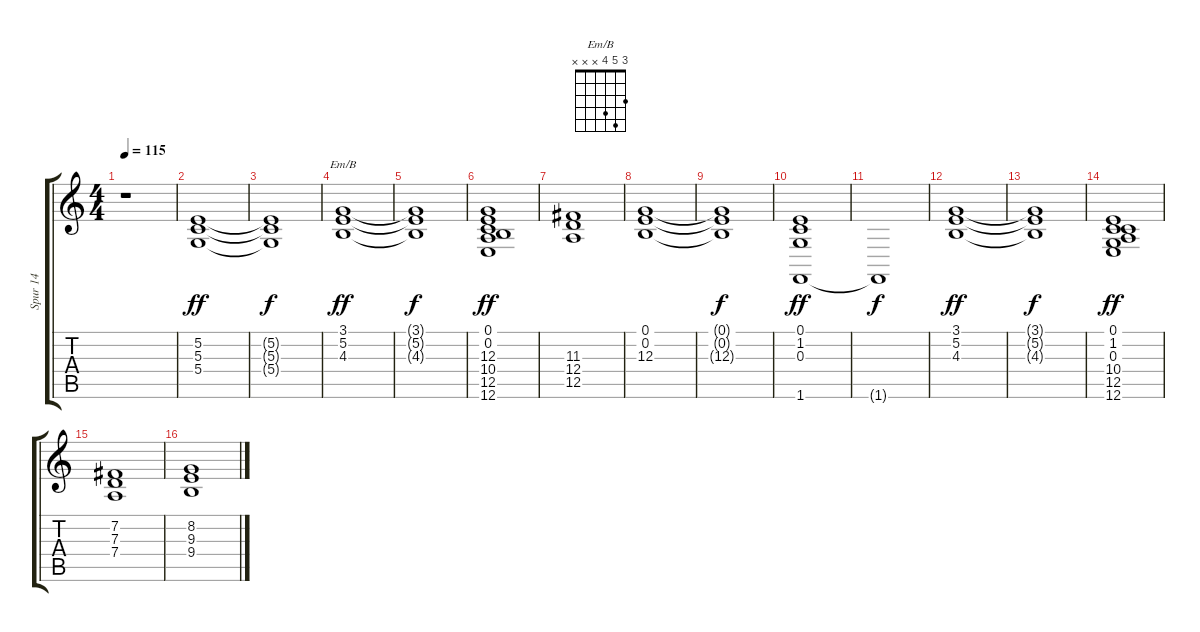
\track ("Spur 14" "Spur 14") {instrument stringensemble2}
\staff {score tabs}
\tuning (E4 B3 G3 D3 A2 E2) {hide}
\chord ("Em/B" 3 5 4 x x x)
\ts (4 4)
\tempo 115
\clef g2
\ks c
r.1{dy ff instrument stringensemble2} |
(5.2 5.3 5.4).1 |
(5.2{t} 5.3{t} 5.4{t}).1{dy f} |
(3.1 5.2 4.3).1{ch "Em/B" dy ff} |
(3.1{t} 5.2{t} 4.3{t}).1{dy f} |
(0.1 0.2 12.3 10.4 12.5 12.6).1{dy ff} |
(11.3 12.4 12.5).1 |
(0.1 0.2 12.3).1 |
(0.1{t} 0.2{t} 12.3{t}).1{dy f} |
(0.1 1.2 0.3 1.6).1{dy ff} |
1.6{t}.1{dy f} |
(3.1 5.2 4.3).1{dy ff} |
(3.1{t} 5.2{t} 4.3{t}).1{dy f} |
(0.1 1.2 0.3 10.4 12.5 12.6).1{dy ff} |
(7.2 7.3 7.4).1 |
(8.2 9.3 9.4).1
